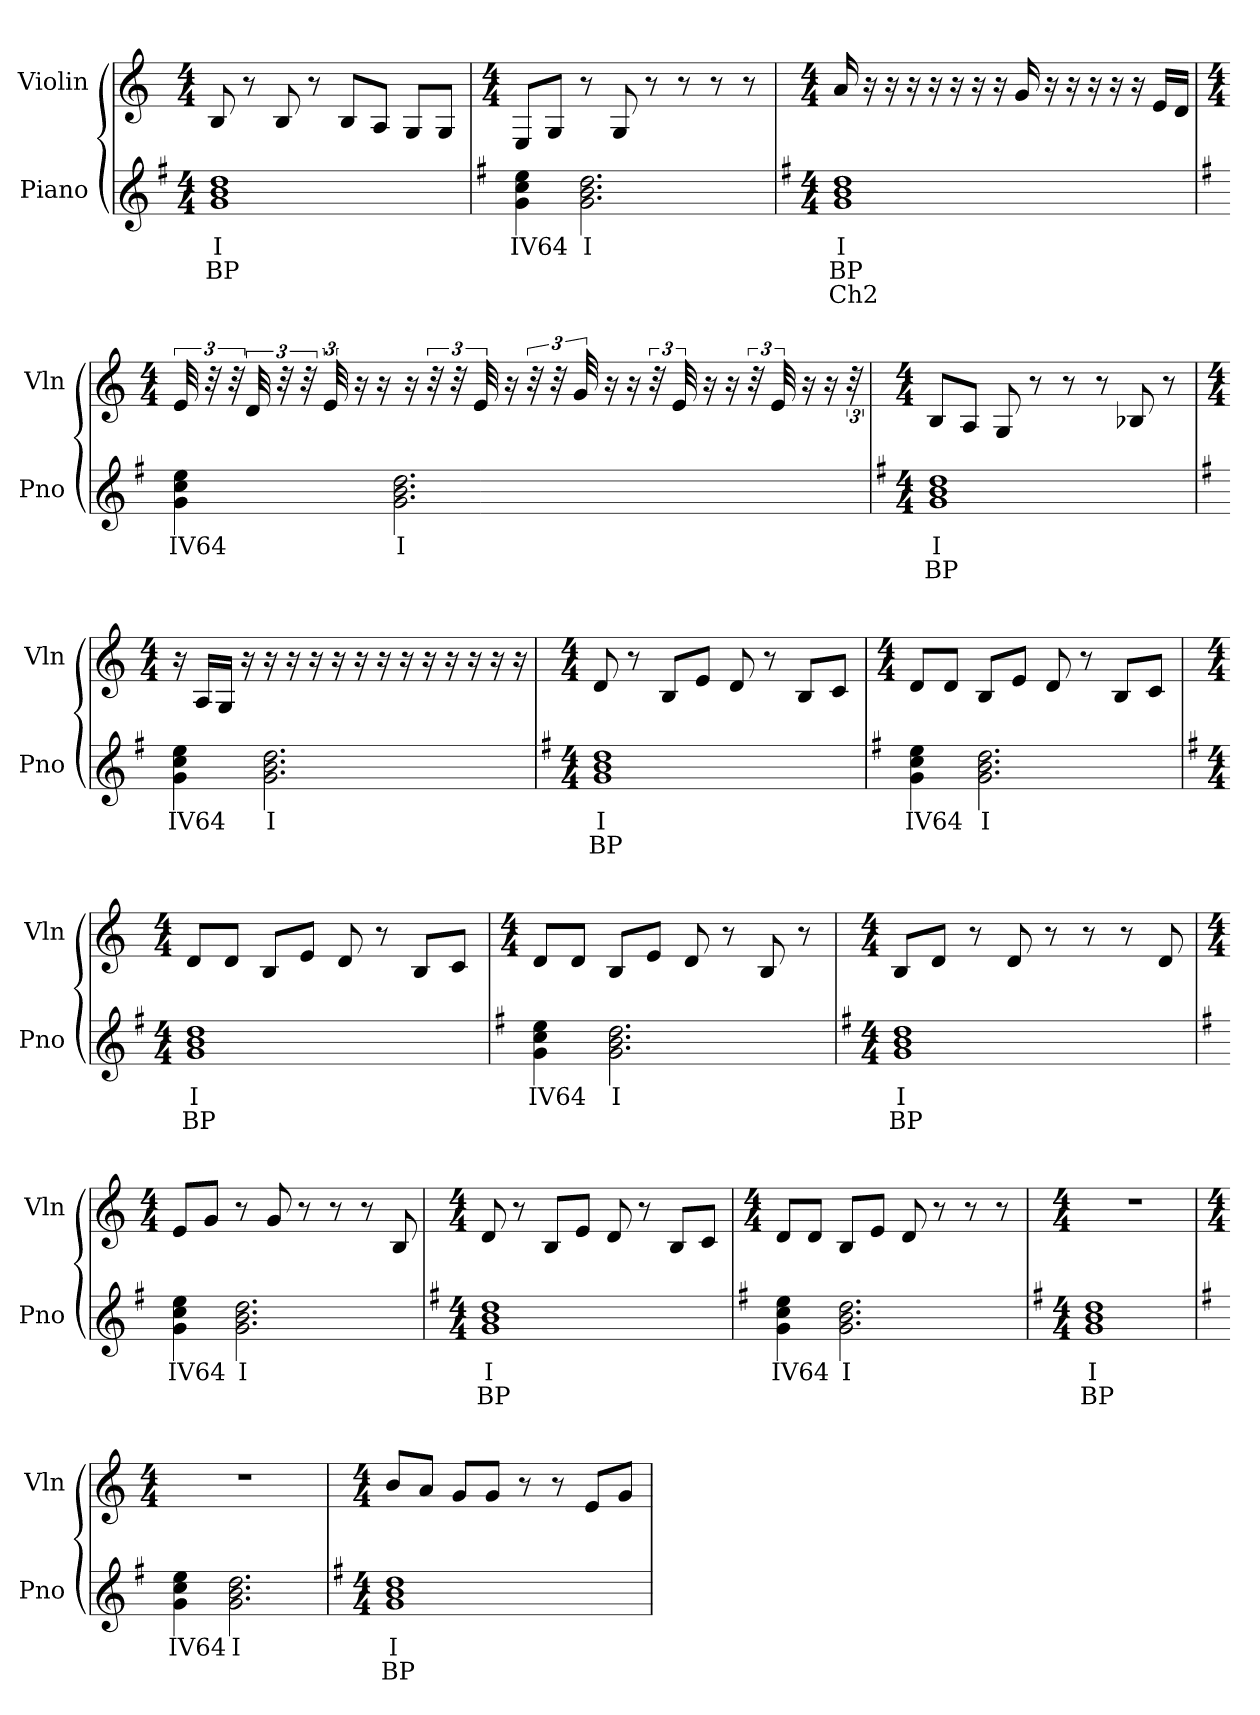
**kern	**text	**text	**text	**kern
*part2	*part2	*part2	*part2	*part1
*staff2	*staff2	*staff2	*staff2	*staff1
*I"Piano	*	*	*	*I"Violin
*I'Pno	*	*	*	*I'Vln
*k[f#]	*	*	*	*
*G:	*	*	*	*
*M4/4	*	*	*	*M4/4
=	=	=	=	=
1g 1b 1dd	I	BP	.	8B
.	.	.	.	8r
.	.	.	.	8B
.	.	.	.	8r
.	.	.	.	8BL
.	.	.	.	8AJ
.	.	.	.	8GL
.	.	.	.	8GJ
=	=	=	=	=
*k[f#]	*	*	*	*
*G:	*	*	*	*
*	*	*	*	*M4/4
4g 4cc 4ee	IV64	.	.	8EL
.	.	.	.	8GJ
2.g 2.b 2.dd	I	.	.	8r
.	.	.	.	8G
.	.	.	.	8r
.	.	.	.	8r
.	.	.	.	8r
.	.	.	.	8r
=	=	=	=	=
*k[f#]	*	*	*	*
*G:	*	*	*	*
*M4/4	*	*	*	*M4/4
1g 1b 1dd	I	BP	Ch2	16a
.	.	.	.	16r
.	.	.	.	16r
.	.	.	.	16r
.	.	.	.	16r
.	.	.	.	16r
.	.	.	.	16r
.	.	.	.	16r
.	.	.	.	16g
.	.	.	.	16r
.	.	.	.	16r
.	.	.	.	16r
.	.	.	.	16r
.	.	.	.	16r
.	.	.	.	16eLL
.	.	.	.	16dJJ
=	=	=	=	=
*k[f#]	*	*	*	*
*G:	*	*	*	*
*	*	*	*	*M4/4
4g 4cc 4ee	IV64	.	.	48e
.	.	.	.	48r
.	.	.	.	48r
.	.	.	.	48d
.	.	.	.	48r
.	.	.	.	48r
.	.	.	.	48e
.	.	.	.	16r
.	.	.	.	16r
2.g 2.b 2.dd	I	.	.	.
.	.	.	.	16r
.	.	.	.	48r
.	.	.	.	48r
.	.	.	.	48e
.	.	.	.	16r
.	.	.	.	48r
.	.	.	.	48r
.	.	.	.	48g
.	.	.	.	16r
.	.	.	.	16r
.	.	.	.	48r
.	.	.	.	48e
.	.	.	.	16r
.	.	.	.	16r
.	.	.	.	48r
.	.	.	.	48e
.	.	.	.	16r
.	.	.	.	16r
.	.	.	.	48r
=	=	=	=	=
*k[f#]	*	*	*	*
*G:	*	*	*	*
*M4/4	*	*	*	*M4/4
1g 1b 1dd	I	BP	.	8BL
.	.	.	.	8AJ
.	.	.	.	8G
.	.	.	.	8r
.	.	.	.	8r
.	.	.	.	8r
.	.	.	.	8B-X
.	.	.	.	8r
=	=	=	=	=
*k[f#]	*	*	*	*
*G:	*	*	*	*
*	*	*	*	*M4/4
4g 4cc 4ee	IV64	.	.	16r
.	.	.	.	16ALL
.	.	.	.	16GJJ
.	.	.	.	16r
2.g 2.b 2.dd	I	.	.	16r
.	.	.	.	16r
.	.	.	.	16r
.	.	.	.	16r
.	.	.	.	16r
.	.	.	.	16r
.	.	.	.	16r
.	.	.	.	16r
.	.	.	.	16r
.	.	.	.	16r
.	.	.	.	16r
.	.	.	.	16r
=	=	=	=	=
*k[f#]	*	*	*	*
*G:	*	*	*	*
*M4/4	*	*	*	*M4/4
1g 1b 1dd	I	BP	.	8d
.	.	.	.	8r
.	.	.	.	8BL
.	.	.	.	8eJ
.	.	.	.	8d
.	.	.	.	8r
.	.	.	.	8BL
.	.	.	.	8cJ
=	=	=	=	=
*k[f#]	*	*	*	*
*G:	*	*	*	*
*	*	*	*	*M4/4
4g 4cc 4ee	IV64	.	.	8dL
.	.	.	.	8dJ
2.g 2.b 2.dd	I	.	.	8BL
.	.	.	.	8eJ
.	.	.	.	8d
.	.	.	.	8r
.	.	.	.	8BL
.	.	.	.	8cJ
=	=	=	=	=
*k[f#]	*	*	*	*
*G:	*	*	*	*
*M4/4	*	*	*	*M4/4
1g 1b 1dd	I	BP	.	8dL
.	.	.	.	8dJ
.	.	.	.	8BL
.	.	.	.	8eJ
.	.	.	.	8d
.	.	.	.	8r
.	.	.	.	8BL
.	.	.	.	8cJ
=	=	=	=	=
*k[f#]	*	*	*	*
*G:	*	*	*	*
*	*	*	*	*M4/4
4g 4cc 4ee	IV64	.	.	8dL
.	.	.	.	8dJ
2.g 2.b 2.dd	I	.	.	8BL
.	.	.	.	8eJ
.	.	.	.	8d
.	.	.	.	8r
.	.	.	.	8B
.	.	.	.	8r
=	=	=	=	=
*k[f#]	*	*	*	*
*G:	*	*	*	*
*M4/4	*	*	*	*M4/4
1g 1b 1dd	I	BP	.	8BL
.	.	.	.	8dJ
.	.	.	.	8r
.	.	.	.	8d
.	.	.	.	8r
.	.	.	.	8r
.	.	.	.	8r
.	.	.	.	8d
=	=	=	=	=
*k[f#]	*	*	*	*
*G:	*	*	*	*
*	*	*	*	*M4/4
4g 4cc 4ee	IV64	.	.	8eL
.	.	.	.	8gJ
2.g 2.b 2.dd	I	.	.	8r
.	.	.	.	8g
.	.	.	.	8r
.	.	.	.	8r
.	.	.	.	8r
.	.	.	.	8B
=	=	=	=	=
*k[f#]	*	*	*	*
*G:	*	*	*	*
*M4/4	*	*	*	*M4/4
1g 1b 1dd	I	BP	.	8d
.	.	.	.	8r
.	.	.	.	8BL
.	.	.	.	8eJ
.	.	.	.	8d
.	.	.	.	8r
.	.	.	.	8BL
.	.	.	.	8cJ
=	=	=	=	=
*k[f#]	*	*	*	*
*G:	*	*	*	*
*	*	*	*	*M4/4
4g 4cc 4ee	IV64	.	.	8dL
.	.	.	.	8dJ
2.g 2.b 2.dd	I	.	.	8BL
.	.	.	.	8eJ
.	.	.	.	8d
.	.	.	.	8r
.	.	.	.	8r
.	.	.	.	8r
=	=	=	=	=
*k[f#]	*	*	*	*
*G:	*	*	*	*
*M4/4	*	*	*	*M4/4
1g 1b 1dd	I	BP	.	1r
=	=	=	=	=
*k[f#]	*	*	*	*
*G:	*	*	*	*
*	*	*	*	*M4/4
4g 4cc 4ee	IV64	.	.	1r
2.g 2.b 2.dd	I	.	.	.
=	=	=	=	=
*k[f#]	*	*	*	*
*G:	*	*	*	*
*M4/4	*	*	*	*M4/4
1g 1b 1dd	I	BP	.	8bL
.	.	.	.	8aJ
.	.	.	.	8gL
.	.	.	.	8gJ
.	.	.	.	8r
.	.	.	.	8r
.	.	.	.	8eL
.	.	.	.	8gJ
=	=	=	=	=
*-	*-	*-	*-	*-
